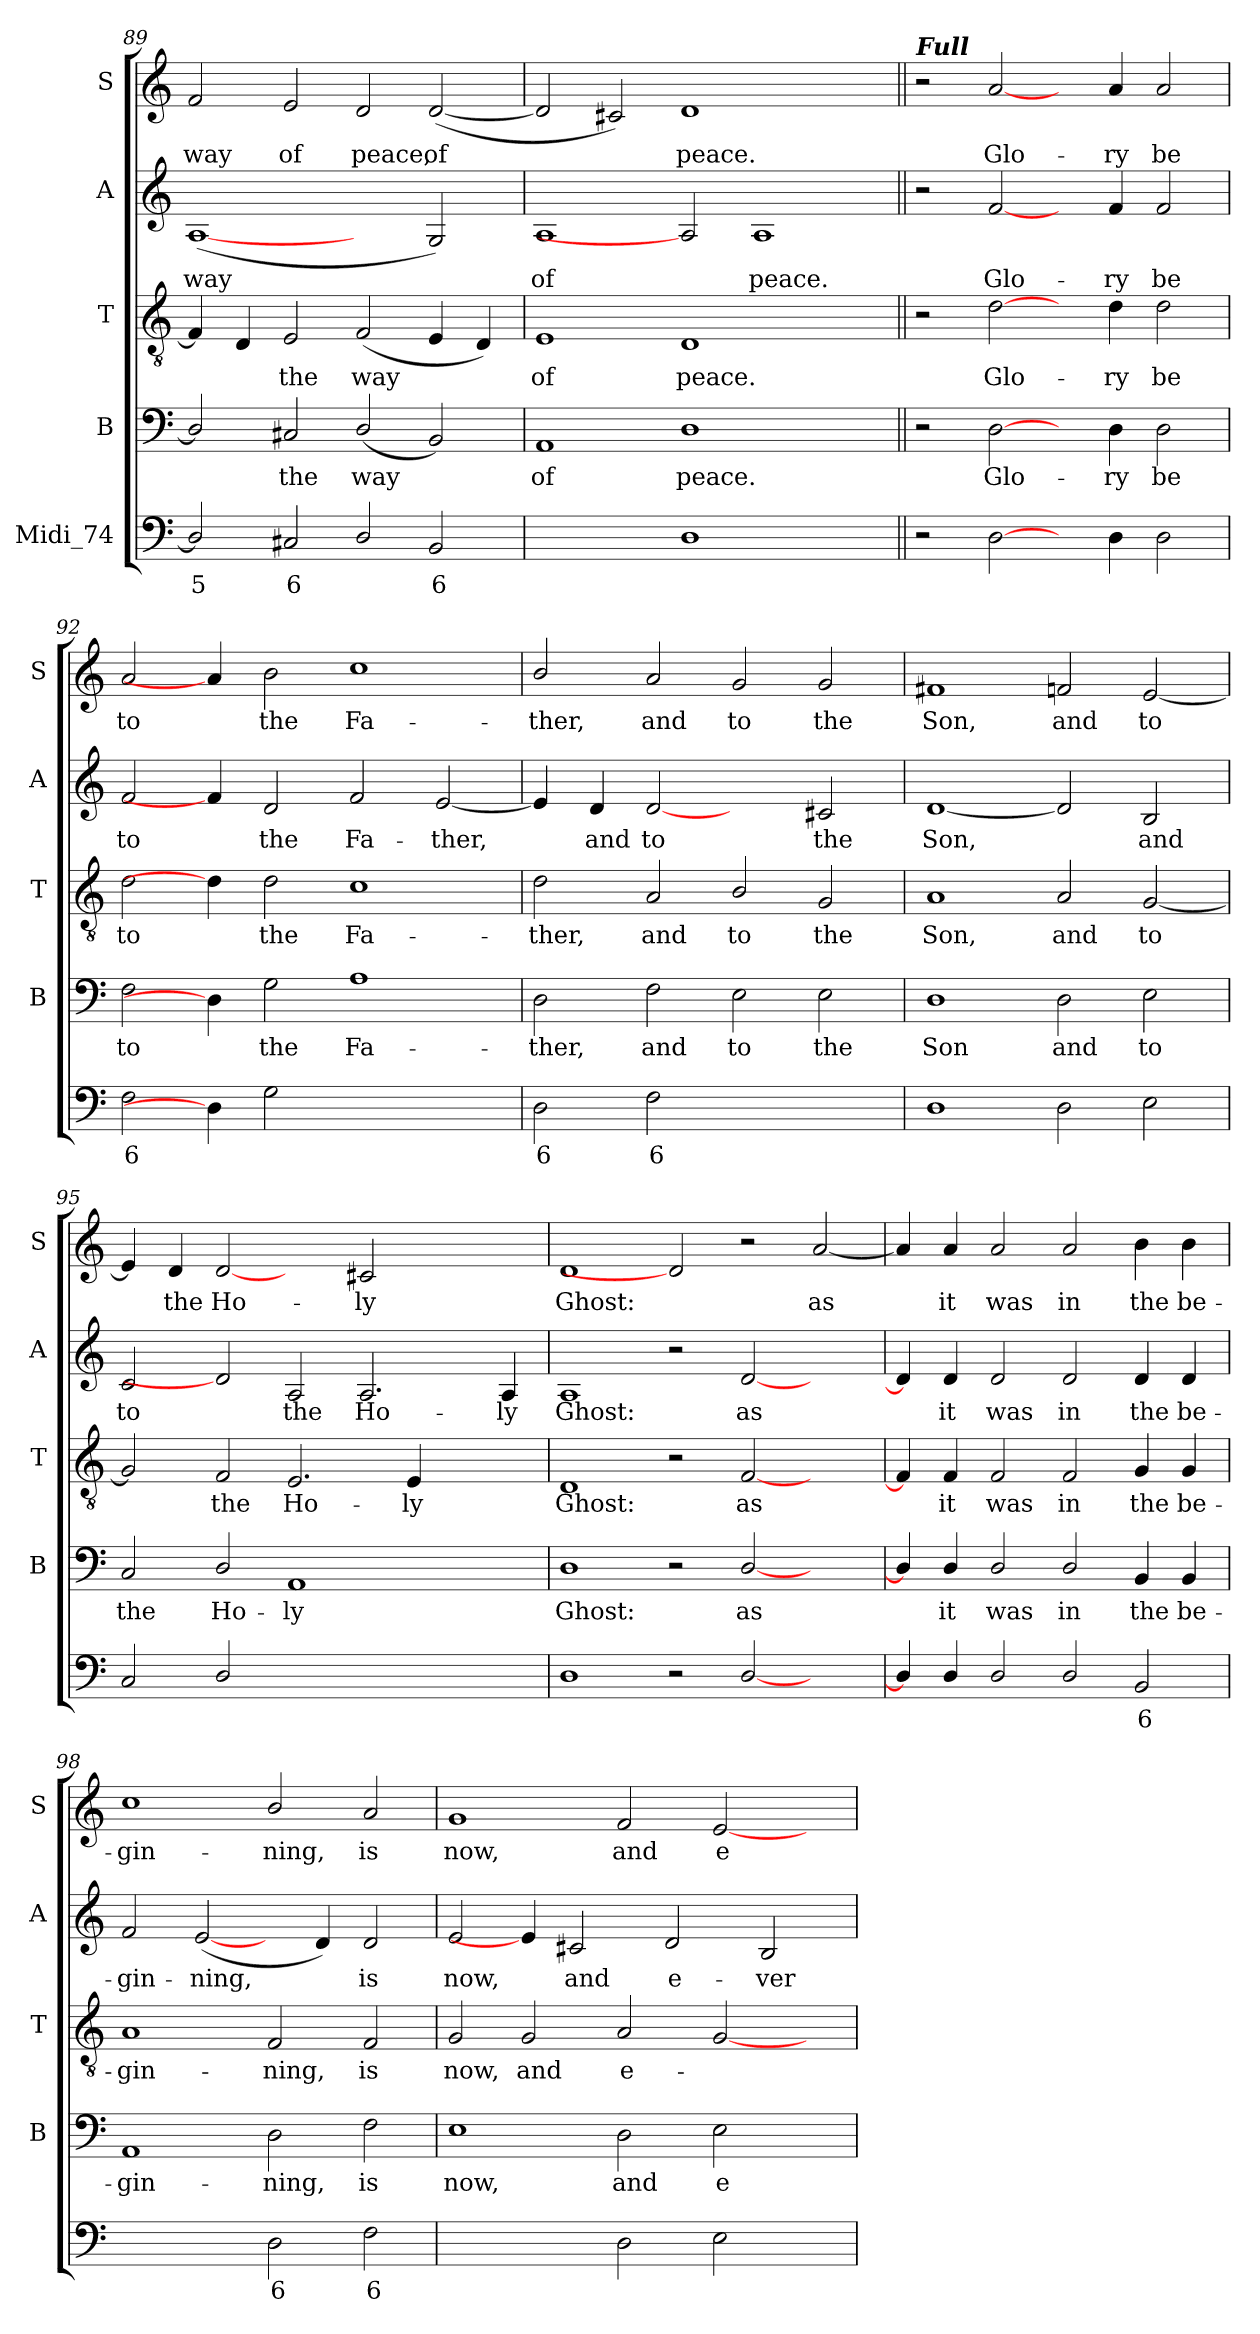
**kern	**text	**kern	**text	**kern	**text	**kern	**text	**kern	**text
*part5	*part5	*part4	*part4	*part3	*part3	*part2	*part2	*part1	*part1
*staff5	*staff5	*staff4	*staff4	*staff3	*staff3	*staff2	*staff2	*staff1	*staff1
*I"Midi_74	*	*I"B	*	*I"T	*	*I"A	*	*I"S	*
*	*	*I'B	*	*I'T	*	*I'A	*	*I'S	*
!!LO:PB:g=z
*clefF4	*	*clefF4	*	*clefGv2	*	*clefG2	*	*clefG2	*
*k[]	*	*k[]	*	*k[]	*	*k[]	*	*k[]	*
=89	=89	=89	=89	=89	=89	=89	=89	=89	=89
!	!LO:LY:b	!	!	!	!	!	!LO:LY:b	!	!LO:LY:b
2D/]	5	2D/]	.	4F/]	.	(<[1A	way	2f/	way
.	.	.	.	4D/	.	.	.	.	.
!	!LO:LY:b	!	!LO:LY:b	!	!LO:LY:b	!	!	!	!LO:LY:b
2C#X/	6	2C#X/	the	2E/	the	.	.	2e/	of
!	!	!	!LO:LY:b	!	!LO:LY:b	!	!	!	!LO:LY:b
2D/	.	(<2D/	way	(<2F/	way	2ryy	.	2d/	peace,
!	!LO:LY:b	!	!	!	!	!	!	!	!LO:LY:b
2BB/	6	2BB/)	.	4E/	.	2G/)	.	(<[2d/	of
.	.	.	.	4D/)	.	.	.	.	.
=90	=90	=90	=90	=90	=90	=90	=90	=90	=90
!	!LO:LY:b	!	!LO:LY:b	!	!LO:LY:b	!	!LO:LY:b	!	!
[2AA/yy	4	1AA	of	1E	of	1A	of	2d/]	.
!	!LO:LY:b	!	!	!	!	!	!	!	!
2AA/yy]	3	.	.	.	.	.	.	2c#X/)	.
!	!	!	!LO:LY:b	!	!LO:LY:b	!	!	!	!LO:LY:b
1D	.	1D	peace.	1D	peace.	2A]	.	1d	peace.
!	!	!	!	!	!	!	!LO:LY:b	!	!
.	.	.	.	.	.	1A	peace.	.	.
2ryy	.	2ryy	.	2ryy	.	.	.	2ryy	.
=91||	=91||	=91||	=91||	=91||	=91||	=91||	=91||	=91||	=91||
!	!	!	!	!	!	!	!	!LO:TX:a:Bi:t=Full	!
2r	.	2r	.	2r	.	2r	.	2r	.
!	!	!	!LO:LY:b	!	!LO:LY:b	!	!LO:LY:b	!	!LO:LY:b
[2D\	.	[2D\	Glo-	[2d\	Glo-	[2f/	Glo-	[2a/	Glo-
4ryy	.	4ryy	.	4ryy	.	4ryy	.	4ryy	.
!	!	!	!LO:LY:b	!	!LO:LY:b	!	!LO:LY:b	!	!LO:LY:b
4D\	.	4D\	-ry	4d\	-ry	4f/	-ry	4a/	-ry
!	!	!	!LO:LY:b	!	!LO:LY:b	!	!LO:LY:b	!	!LO:LY:b
2D\	.	2D\	be	2d\	be	2f/	be	2a/	be
=92	=92	=92	=92	=92	=92	=92	=92	=92	=92
!	!LO:LY:b	!	!LO:LY:b	!	!LO:LY:b	!	!LO:LY:b	!	!LO:LY:b
2F\	6	2F\	to	2d\	to	2f/	to	2a/	to
4D\]	.	4D\]	.	4d\]	.	4f/]	.	4a/]	.
!	!	!	!LO:LY:b	!	!LO:LY:b	!	!LO:LY:b	!	!LO:LY:b
2G\	.	2G\	the	2d\	the	2d/	the	2b\	the
!	!LO:LY:b	!	!LO:LY:b	!	!LO:LY:b	!	!LO:LY:b	!	!LO:LY:b
[2A\yy	6	1A	Fa-	1c	Fa-	2f/	Fa-	1cc	Fa-
!	!LO:LY:b	!	!	!	!	!	!LO:LY:b	!	!
2A\yy]	5	.	.	.	.	[2e/	-ther,	.	.
=93	=93	=93	=93	=93	=93	=93	=93	=93	=93
!	!LO:LY:b	!	!LO:LY:b	!	!LO:LY:b	!	!	!	!LO:LY:b
2D\	6	2D\	-ther,	2d\	-ther,	4e/]	.	2b/	-ther,
!	!	!	!	!	!	!	!LO:LY:b	!	!
.	.	.	.	.	.	4d/	and	.	.
!	!LO:LY:b	!	!LO:LY:b	!	!LO:LY:b	!	!LO:LY:b	!	!LO:LY:b
2F\	6	2F\	and	2A/	and	[2d	to	2a/	and
!	!LO:LY:b	!	!LO:LY:b	!	!LO:LY:b	!	!	!	!LO:LY:b
[2E\yy	7	2E\	to	2B/	to	2ryy	.	2g/	to
!	!LO:LY:b	!	!LO:LY:b	!	!LO:LY:b	!	!LO:LY:b	!	!LO:LY:b
2E\yy]	6	2E\	the	2G/	the	2c#X/	the	2g/	the
!!LO:LB:g=z
=94	=94	=94	=94	=94	=94	=94	=94	=94	=94
!	!	!	!LO:LY:b	!	!LO:LY:b	!	!LO:LY:b	!	!LO:LY:b
1D	.	1D	Son	1A	Son,	[1d	Son,	1f#X	Son,
!	!	!	!LO:LY:b	!	!LO:LY:b	!	!	!	!LO:LY:b
2D\	.	2D\	and	2A/	and	2d]	.	2fn/	and
!	!	!	!LO:LY:b	!	!LO:LY:b	!	!LO:LY:b	!	!LO:LY:b
2E\	.	2E\	to	[2G/	to	2B/	and	[2e/	to
=95	=95	=95	=95	=95	=95	=95	=95	=95	=95
!	!	!	!LO:LY:b	!	!	!	!LO:LY:b	!	!
2C/	.	2C/	the	2G/]	.	2c/	to	4e/]	.
!	!	!	!	!	!	!	!	!	!LO:LY:b
.	.	.	.	.	.	.	.	4d/	the
!	!	!	!LO:LY:b	!	!LO:LY:b	!	!	!	!LO:LY:b
2D/	.	2D/	Ho-	2F/	the	2d]	.	[2d	Ho-
!	!LO:LY:b	!	!LO:LY:b	!	!LO:LY:b	!	!LO:LY:b	!	!
[2AA/yy	4	1AA	-ly	2.E/	Ho-	2A/	the	2ryy	.
!	!LO:LY:b	!	!	!	!	!	!LO:LY:b	!	!LO:LY:b
2AA/yy]	3	.	.	.	.	2.A/	Ho-	2c#X/	-ly
!	!	!	!	!	!LO:LY:b	!	!	!	!
.	.	.	.	4E/	-ly	.	.	.	.
2ryy	.	2ryy	.	2ryy	.	.	.	2ryy	.
!	!	!	!	!	!	!	!LO:LY:b	!	!
.	.	.	.	.	.	4A/	-ly	.	.
=96	=96	=96	=96	=96	=96	=96	=96	=96	=96
!	!	!	!LO:LY:b	!	!LO:LY:b	!	!LO:LY:b	!	!LO:LY:b
1D	.	1D	Ghost:	1D	Ghost:	1A	Ghost:	1d	Ghost:
2r	.	2r	.	2r	.	2r	.	2d]	.
!	!	!	!LO:LY:b	!	!LO:LY:b	!	!LO:LY:b	!	!
[2D/	.	[2D/	as	[2F/	as	[2d/	as	2r	.
!	!	!	!	!	!	!	!	!	!LO:LY:b
2ryy	.	2ryy	.	2ryy	.	2ryy	.	[2a/	as
=97	=97	=97	=97	=97	=97	=97	=97	=97	=97
4D/]	.	4D/]	.	4F/]	.	4d/]	.	4a/]	.
!	!	!	!LO:LY:b	!	!LO:LY:b	!	!LO:LY:b	!	!LO:LY:b
4D/	.	4D/	it	4F/	it	4d/	it	4a/	it
!	!	!	!LO:LY:b	!	!LO:LY:b	!	!LO:LY:b	!	!LO:LY:b
2D/	.	2D/	was	2F/	was	2d/	was	2a/	was
!	!	!	!LO:LY:b	!	!LO:LY:b	!	!LO:LY:b	!	!LO:LY:b
2D/	.	2D/	in	2F/	in	2d/	in	2a/	in
!	!LO:LY:b	!	!LO:LY:b	!	!LO:LY:b	!	!LO:LY:b	!	!LO:LY:b
2BB/	6	4BB/	the	4G/	the	4d/	the	4b\	the
!	!	!	!LO:LY:b	!	!LO:LY:b	!	!LO:LY:b	!	!LO:LY:b
.	.	4BB/	be-	4G/	be-	4d/	be-	4b\	be-
=98	=98	=98	=98	=98	=98	=98	=98	=98	=98
!	!LO:LY:b	!	!LO:LY:b	!	!LO:LY:b	!	!LO:LY:b	!	!LO:LY:b
[2AA/yy	6	1AA	-gin-	1A	-gin-	2f/	-gin-	1cc	-gin-
!	!LO:LY:b	!	!	!	!	!	!LO:LY:b	!	!
2AA/yy]	5	.	.	.	.	(<[2e/	-ning,	.	.
!	!LO:LY:b	!	!LO:LY:b	!	!LO:LY:b	!	!	!	!LO:LY:b
2D\	6	2D\	-ning,	2F/	-ning,	4ryy	.	2b/	-ning,
.	.	.	.	.	.	4d/)	.	.	.
!	!LO:LY:b	!	!LO:LY:b	!	!LO:LY:b	!	!LO:LY:b	!	!LO:LY:b
2F\	6	2F\	is	2F/	is	2d/	is	2a/	is
!!LO:PB:g=z
=99	=99	=99	=99	=99	=99	=99	=99	=99	=99
!	!LO:LY:b	!	!LO:LY:b	!	!LO:LY:b	!	!LO:LY:b	!	!LO:LY:b
[2E\yy	5	1E	now,	2G/	now,	2e/	now,	1g	now,
!	!LO:LY:b	!	!	!	!LO:LY:b	!	!	!	!
2E\yy]	6	.	.	2G/	and	4e/]	.	.	.
!	!	!	!	!	!	!	!LO:LY:b	!	!
.	.	.	.	.	.	2c#X/	and	.	.
!	!	!	!LO:LY:b	!	!LO:LY:b	!	!	!	!LO:LY:b
2D\	.	2D\	and	2A/	e-	.	.	2f/	and
!	!	!	!	!	!	!	!LO:LY:b	!	!
.	.	.	.	.	.	2d/	e-	.	.
!	!	!	!LO:LY:b	!	!	!	!	!	!LO:LY:b
2E\	.	2E\	e-	[2G/	.	.	.	[2e/	e-
!	!	!	!	!	!	!	!LO:LY:b	!	!
.	.	.	.	.	.	2B/	-ver	.	.
4ryy	.	4ryy	.	4ryy	.	.	.	4ryy	.
=	=	=	=	=	=	=	=	=	=
*-	*-	*-	*-	*-	*-	*-	*-	*-	*-
